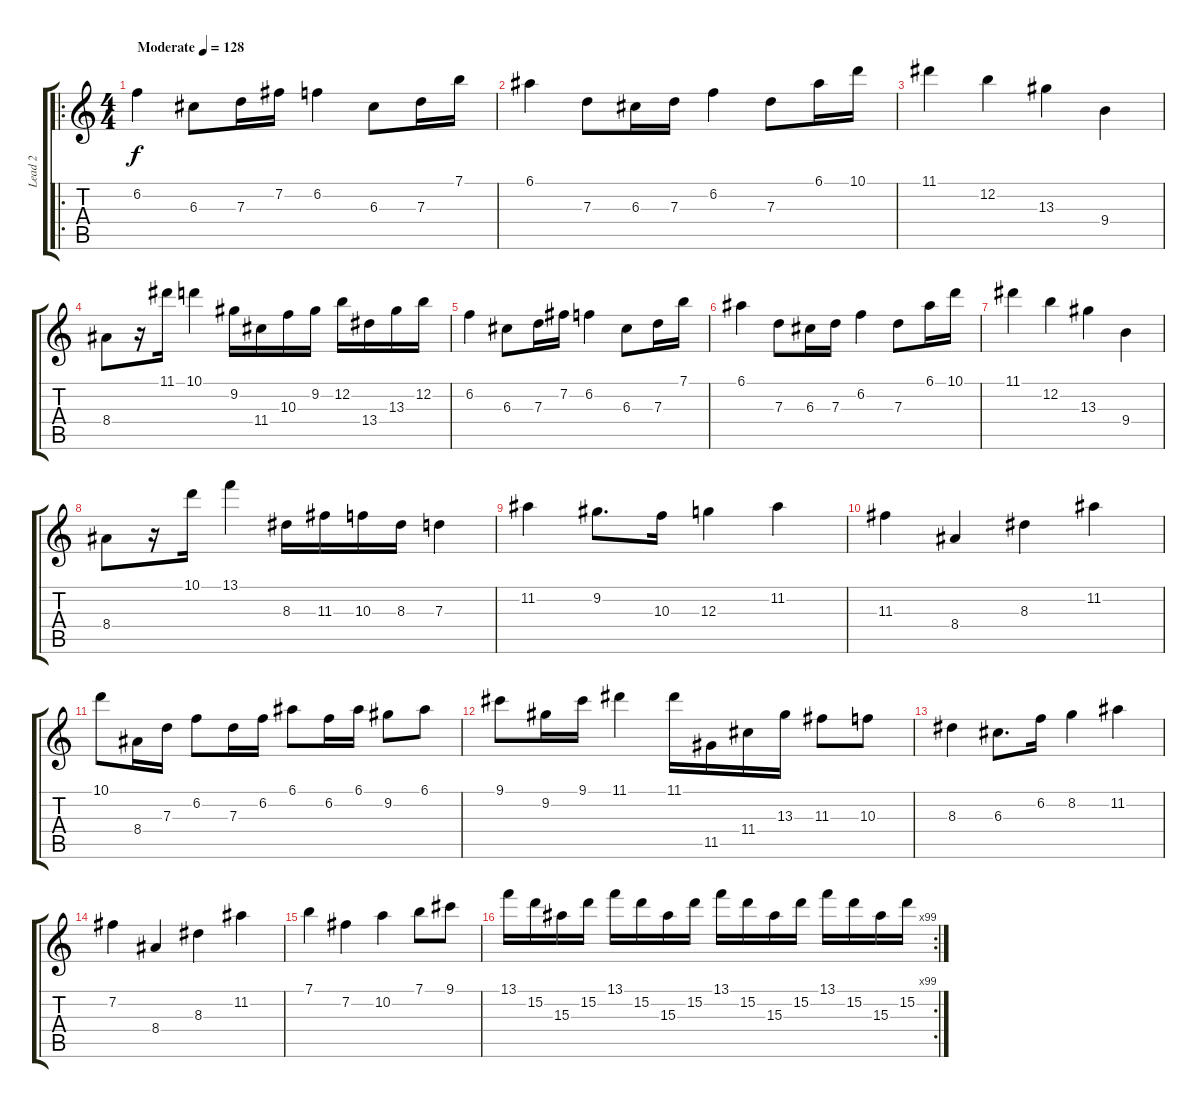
\track ("Lead 2" "Lead 2") {instrument acousticguitarnylon}
\staff {score tabs}
\tuning (E4 B3 G3 D3 A2 E2) {hide}
\ro
\ts (4 4)
\tempo (128 "Moderate")
\clef g2
\ks c
6.2.4{dy f instrument acousticguitarnylon} 6.3.8 7.3.16 7.2.16 6.2.4 6.3.8 7.3.16 7.1.16 |
6.1.4 7.3.8 6.3.16 7.3.16 6.2.4 7.3.8 6.1.16 10.1.16 |
11.1.4 12.2.4 13.3.4 9.4.4 |
8.4.8 r.16 11.1.16 10.1.4 9.2.16 11.4.16 10.3.16 9.2.16 12.2.16 13.4.16 13.3.16 12.2.16 |
6.2.4 6.3.8 7.3.16 7.2.16 6.2.4 6.3.8 7.3.16 7.1.16 |
6.1.4 7.3.8 6.3.16 7.3.16 6.2.4 7.3.8 6.1.16 10.1.16 |
11.1.4 12.2.4 13.3.4 9.4.4 |
8.4.8 r.16 10.1.16 13.1.4 8.3.16 11.3.16 10.3.16 8.3.16 7.3.4 |
11.2.4 9.2.8{d} 10.3.16 12.3.4 11.2.4 |
11.3.4 8.4.4 8.3.4 11.2.4 |
10.1.8 8.4.16 7.3.16 6.2.8 7.3.16 6.2.16 6.1.8 6.2.16 6.1.16 9.2.8 6.1.8 |
9.1.8 9.2.16 9.1.16 11.1.4 11.1.16 11.5.16 11.4.16 13.3.16 11.3.8 10.3.8 |
8.3.4 6.3.8{d} 6.2.16 8.2.4 11.2.4 |
7.2.4 8.4.4 8.3.4 11.2.4 |
7.1.4 7.2.4 10.2.4 7.1.8 9.1.8 |
\rc 99
13.1.16 15.2.16 15.3.16 15.2.16 13.1.16 15.2.16 15.3.16 15.2.16 13.1.16 15.2.16 15.3.16 15.2.16 13.1.16 15.2.16 15.3.16 15.2.16
